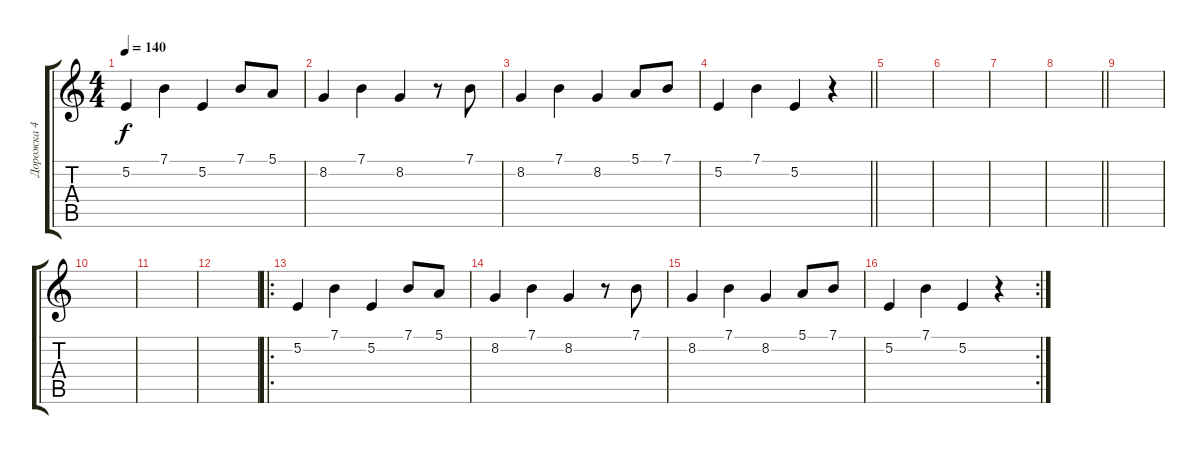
\track ("Дорожка 4" "Дорожка 4") {instrument fx5brightness}
\staff {score tabs}
\tuning (E4 B3 G3 D3 A2 E2) {hide}
\ts (4 4)
\tempo 140
\clef g2
\ks c
5.2.4{dy f} 7.1.4 5.2.4 7.1.8 5.1.8 |
8.2.4 7.1.4 8.2.4 r.8 7.1.8 |
8.2.4 7.1.4 8.2.4 5.1.8 7.1.8 |
\barLineRight lightlight
5.2.4 7.1.4 5.2.4 r.4 |
|
|
|
\barLineRight lightlight
|
|
|
|
|
\ro
5.2.4 7.1.4 5.2.4 7.1.8 5.1.8 |
8.2.4 7.1.4 8.2.4 r.8 7.1.8 |
8.2.4 7.1.4 8.2.4 5.1.8 7.1.8 |
\rc 2
5.2.4 7.1.4 5.2.4 r.4
